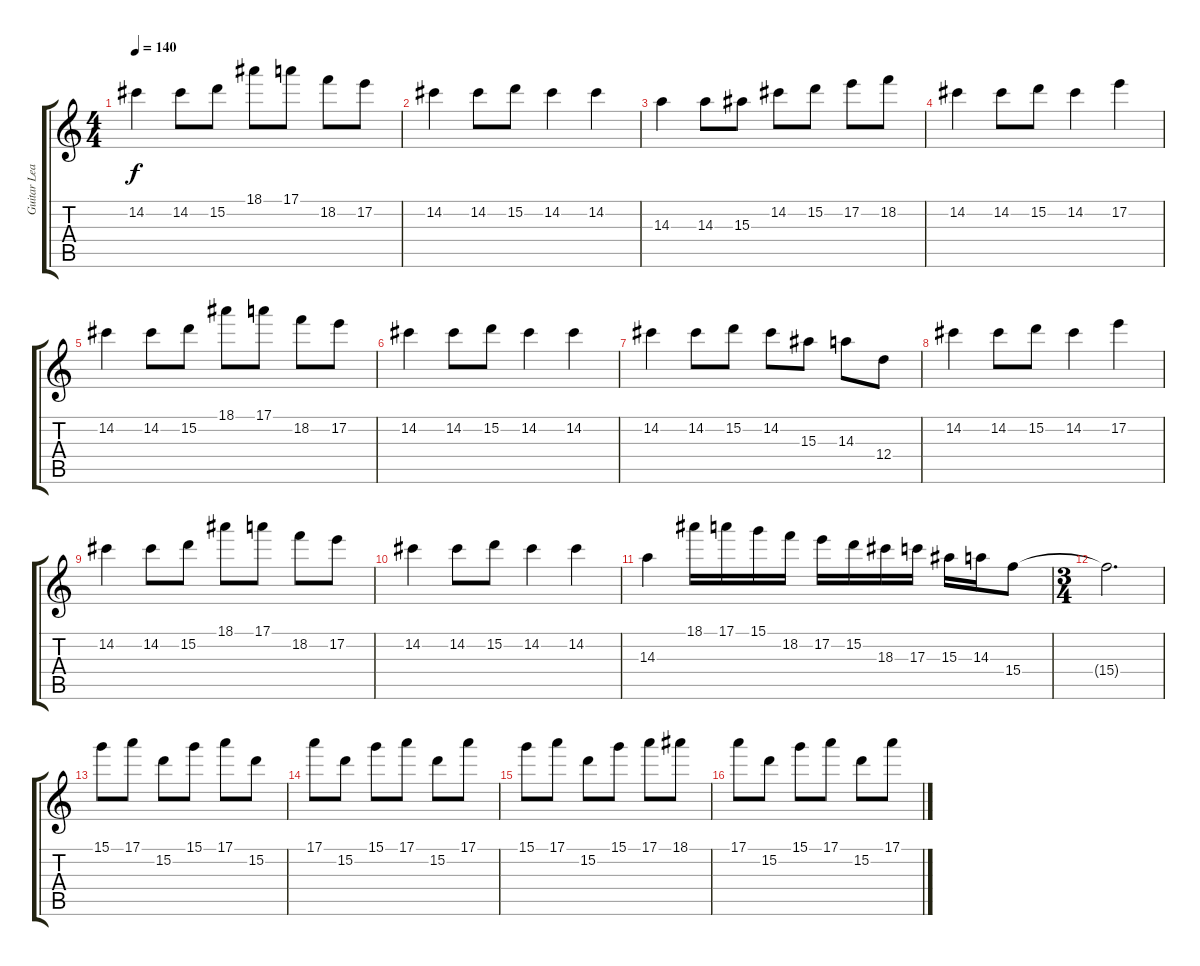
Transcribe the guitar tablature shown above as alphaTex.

\track ("Guitar Lead" "Guitar Lea") {instrument distortionguitar}
\staff {score tabs}
\tuning (E4 B3 G3 D3 A2 E2) {hide}
\ts (4 4)
\tempo 140
\clef g2
\ks c
14.2.4{dy f} 14.2.8 15.2.8 18.1.8 17.1.8 18.2.8 17.2.8 |
14.2.4 14.2.8 15.2.8 14.2.4 14.2.4 |
14.3.4 14.3.8 15.3.8 14.2.8 15.2.8 17.2.8 18.2.8 |
14.2.4 14.2.8 15.2.8 14.2.4 17.2.4 |
14.2.4 14.2.8 15.2.8 18.1.8 17.1.8 18.2.8 17.2.8 |
14.2.4 14.2.8 15.2.8 14.2.4 14.2.4 |
14.2.4 14.2.8 15.2.8 14.2.8 15.3.8 14.3.8 12.4.8 |
14.2.4 14.2.8 15.2.8 14.2.4 17.2.4 |
14.2.4 14.2.8 15.2.8 18.1.8 17.1.8 18.2.8 17.2.8 |
14.2.4 14.2.8 15.2.8 14.2.4 14.2.4 |
14.3.4 18.1.16 17.1.16 15.1.16 18.2.16 17.2.16 15.2.16 18.3.16 17.3.16 15.3.16 14.3.16 15.4.8 |
\ts (3 4)
15.4{t}.2{d} |
15.1.8 17.1.8 15.2.8 15.1.8 17.1.8 15.2.8 |
17.1.8 15.2.8 15.1.8 17.1.8 15.2.8 17.1.8 |
15.1.8 17.1.8 15.2.8 15.1.8 17.1.8 18.1.8 |
17.1.8 15.2.8 15.1.8 17.1.8 15.2.8 17.1.8
